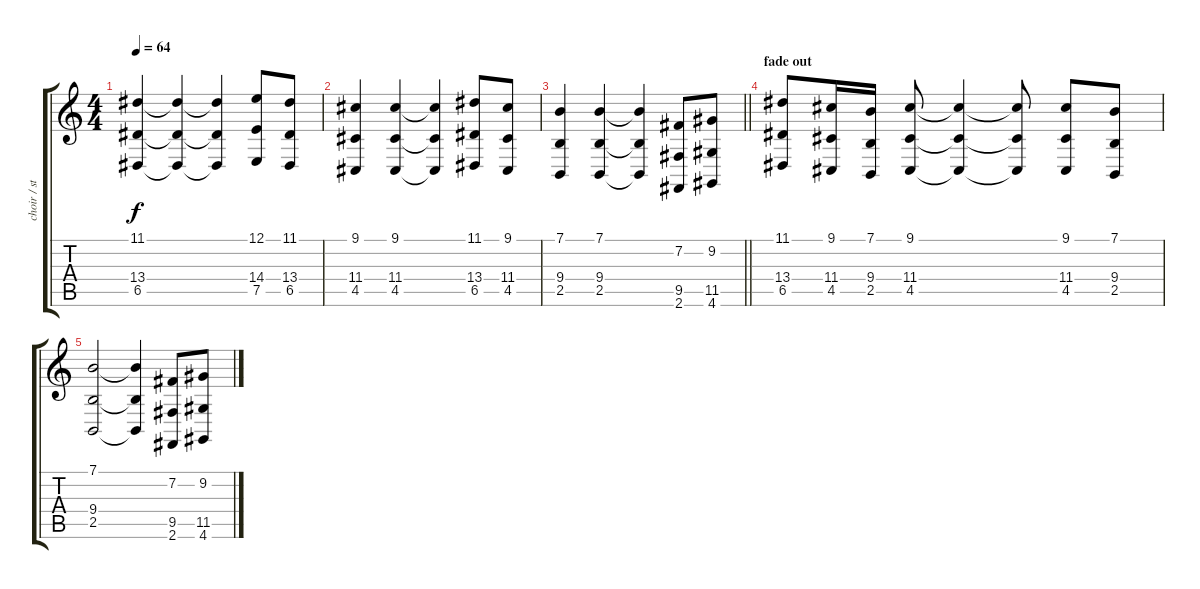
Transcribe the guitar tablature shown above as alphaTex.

\track ("choir / strings 1" "choir / st") {instrument choiraahs}
\staff {score tabs}
\tuning (E4 B3 G3 D3 A2 E2) {hide}
\ts (4 4)
\tempo 64
\clef g2
\ks c
(11.1 13.4 6.5).4{dy f} (11.1{t} 13.4{t} 6.5{t}).4 (11.1{t} 13.4{t} 6.5{t}).4 (12.1 14.4 7.5).8 (11.1 13.4 6.5).8 |
(9.1 11.4 4.5).4 (9.1 11.4 4.5).4 (9.1{t} 11.4{t} 4.5{t}).4 (11.1 13.4 6.5).8 (9.1 11.4 4.5).8 |
\barLineRight lightlight
(7.1 9.4 2.5).4 (7.1 9.4 2.5).4 (7.1{t} 9.4{t} 2.5{t}).4 (7.2 9.5 2.6).8 (9.2 11.5 4.6).8 |
\section ("" "fade out")
(11.1 13.4 6.5).8{volume 0} (9.1 11.4 4.5).16 (7.1 9.4 2.5).16 (9.1 11.4 4.5).8 (9.1{t} 11.4{t} 4.5{t}).4 (9.1{t} 11.4{t} 4.5{t}).8 (9.1 11.4 4.5).8 (7.1 9.4 2.5).8 |
(7.1 9.4 2.5).2 (7.1{t} 9.4{t} 2.5{t}).4 (7.2 9.5 2.6).8 (9.2 11.5 4.6).8
